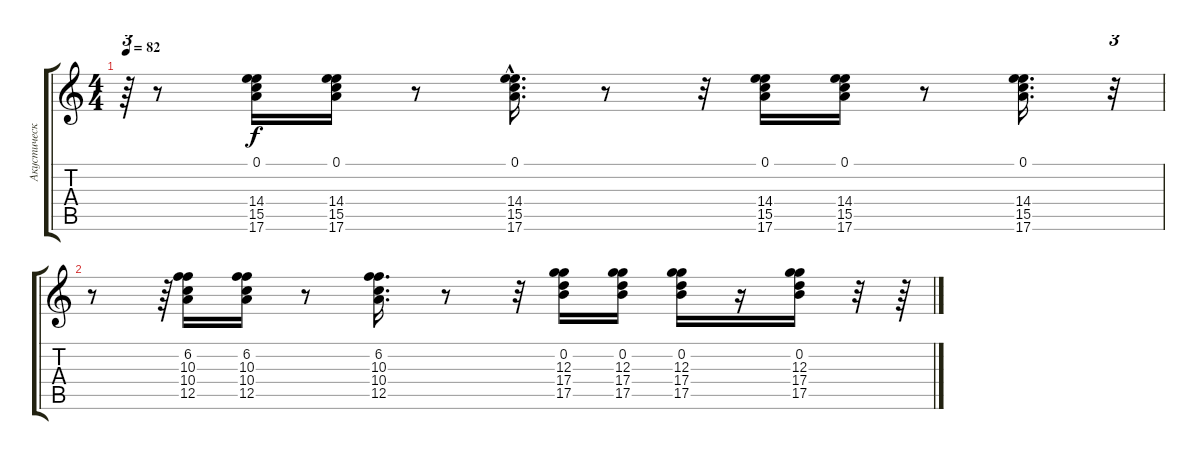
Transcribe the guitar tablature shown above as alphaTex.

\track ("Акустическая гитара" "Акустическ") {instrument acousticguitarsteel}
\staff {score tabs}
\tuning (E4 B3 G3 D3 A2 E2) {hide}
\ts (4 4)
\tempo 82
\clef g2
\ks c
r.64{tu (3 2) dy f} r.8 (0.1 14.4 15.5 17.6).16 (0.1 14.4 15.5 17.6).16 r.8 (0.1{hac} 14.4{hac} 15.5{hac} 17.6{hac}).16{d} r.8 r.32 (0.1 14.4 15.5 17.6).16 (0.1 14.4 15.5 17.6).16 r.8 (0.1 14.4 15.5 17.6).16{d} r.32{tu (3 2)} |
r.8 r.64{tu (3 2)} (6.2 10.3 10.4 12.5).16 (6.2 10.3 10.4 12.5).16 r.8 (6.2 10.3 10.4 12.5).16{d} r.8 r.32 (0.2 12.3 17.4 17.5).16 (0.2 12.3 17.4 17.5).16 (0.2 12.3 17.4 17.5).16 r.16 (0.2 12.3 17.4 17.5).16 r.32 r.64
